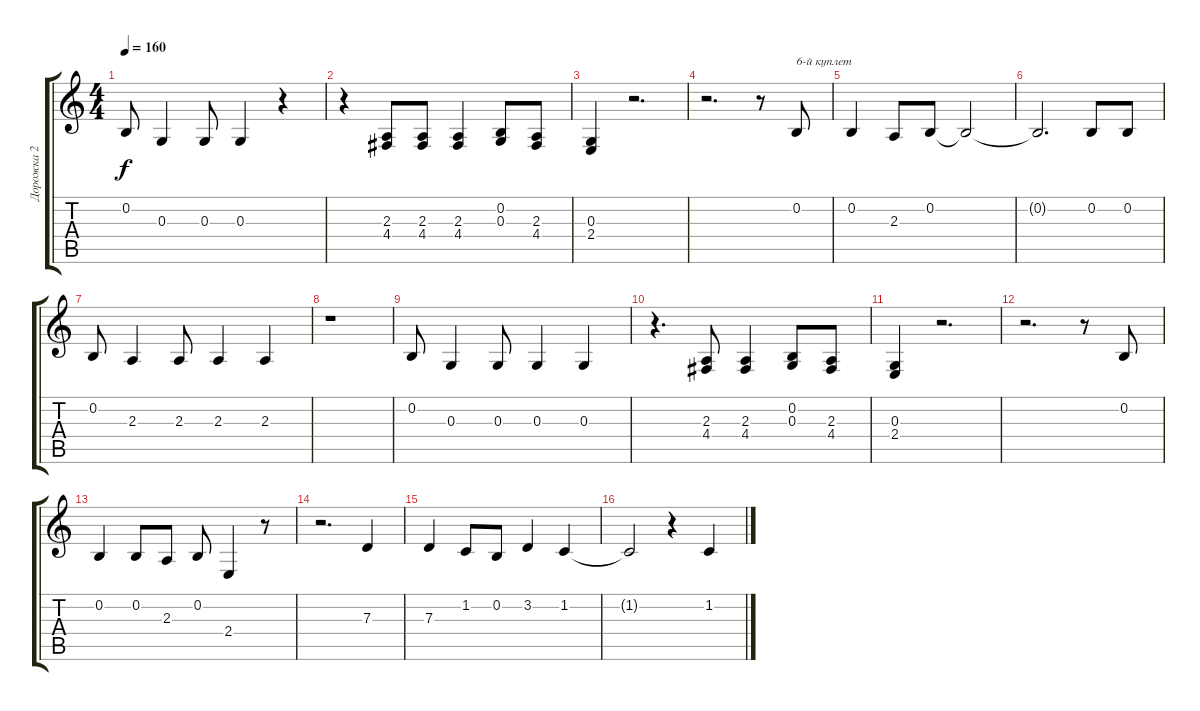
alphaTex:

\track ("Дорожка 2" "Дорожка 2") {instrument oboe}
\staff {score tabs}
\tuning (E4 B3 G3 D3 A2 E2) {hide}
\ts (4 4)
\tempo 160
\clef g2
\ks c
0.2.8{dy f} 0.3.4 0.3.8 0.3.4 r.4 |
r.4 (2.3 4.4).8 (2.3 4.4).8 (2.3 4.4).4 (0.2 0.3).8 (2.3 4.4).8 |
(0.3 2.4).4 r.2{d} |
r.2{d} r.8 0.2.8{txt "6-й куплет"} |
0.2.4 2.3.8 0.2.8 0.2{t}.2 |
0.2{t}.2{d} 0.2.8 0.2.8 |
0.2.8 2.3.4 2.3.8 2.3.4 2.3.4 |
r.1 |
0.2.8 0.3.4 0.3.8 0.3.4 0.3.4 |
r.4{d} (2.3 4.4).8 (2.3 4.4).4 (0.2 0.3).8 (2.3 4.4).8 |
(0.3 2.4).4 r.2{d} |
r.2{d} r.8 0.2.8 |
0.2.4 0.2.8 2.3.8 0.2.8 2.4.4 r.8 |
r.2{d} 7.3.4 |
7.3.4 1.2.8 0.2.8 3.2.4 1.2.4 |
1.2{t}.2 r.4 1.2.4
